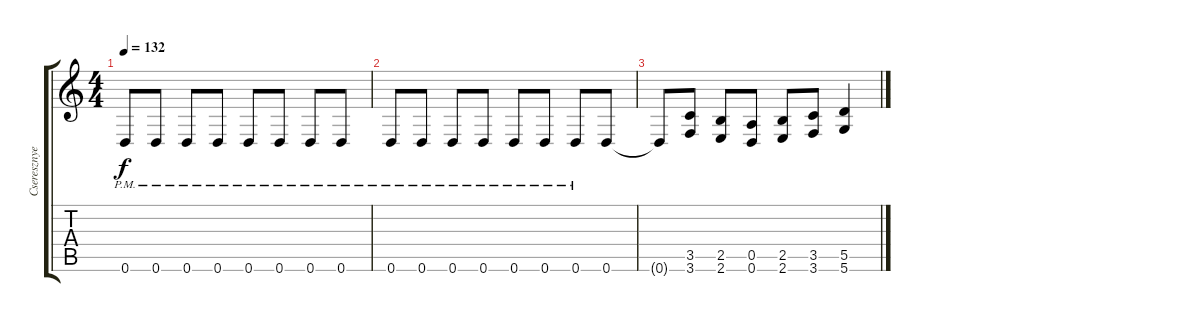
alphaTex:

\track ("Cseresznye 2" "Cseresznye") {instrument distortionguitar}
\staff {score tabs}
\tuning (E4 B3 G3 D3 A2 D2) {hide}
\ts (4 4)
\tempo 132
\clef g2
\ks c
0.6{pm}.8{dy f} 0.6{pm}.8 0.6{pm}.8 0.6{pm}.8 0.6{pm}.8 0.6{pm}.8 0.6{pm}.8 0.6{pm}.8 |
0.6{pm}.8 0.6{pm}.8 0.6{pm}.8 0.6{pm}.8 0.6{pm}.8 0.6{pm}.8 0.6{pm}.8 0.6.8 |
0.6{t}.8 (3.5 3.6).8 (2.5 2.6).8 (0.5 0.6).8 (2.5 2.6).8 (3.5 3.6).8 (5.5 5.6).4
